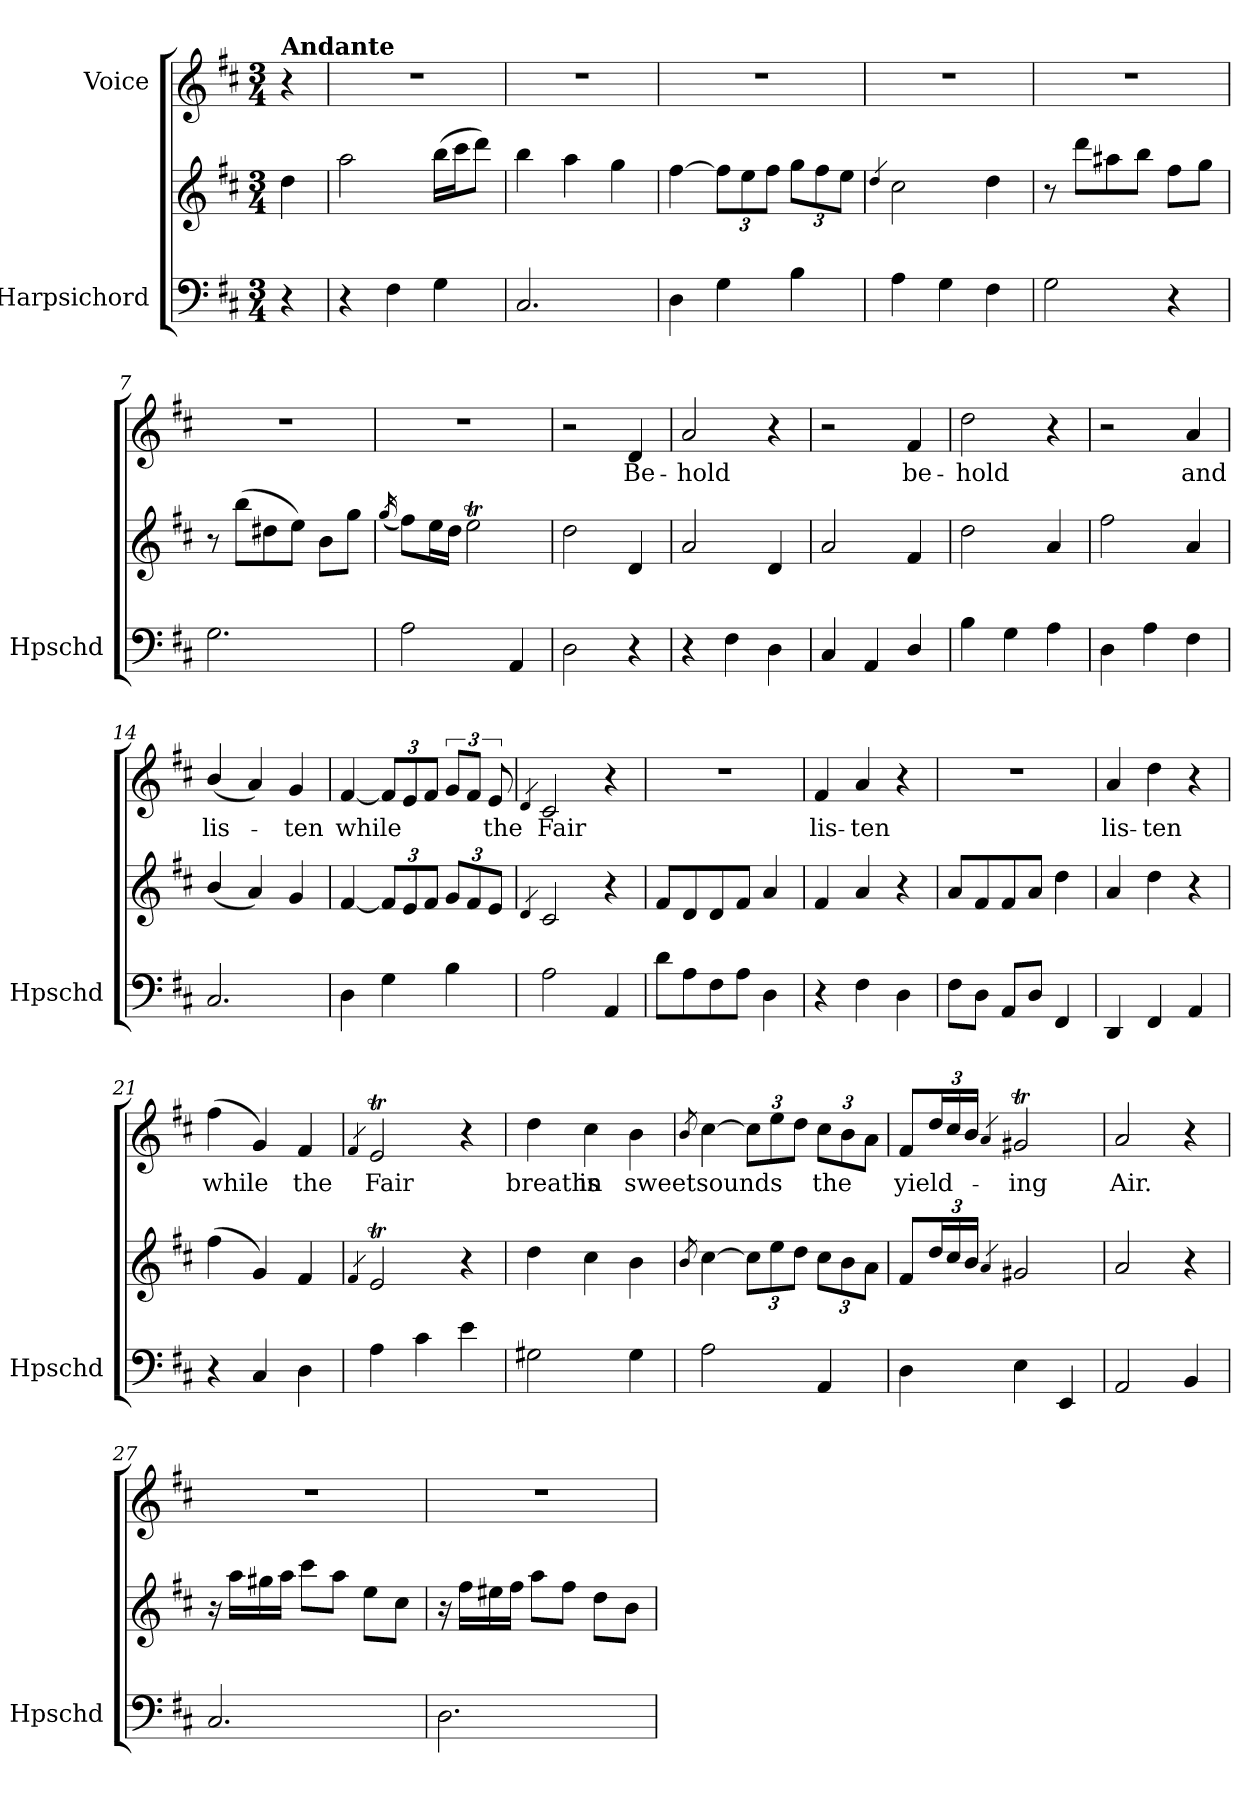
**kern	**kern	**kern	**text
*part2	*part2	*part1	*part1
*staff3	*staff2	*staff1	*staff1
*I"Harpsichord	*	*I"Voice	*
*I'Hpschd	*	*	*
*clefF4	*clefG2	*clefG2	*
*k[f#c#]	*k[f#c#]	*k[f#c#]	*
*M3/4	*M3/4	*M3/4	*
=1	=1	=1	=1
!	!	!LO:TX:a:B:t=Andante	!
4r	4dd\	4r	.
=2	=2	=2	=2
4r	2aa\	2.r	.
4F#\	.	.	.
4G\	(16bb\LL	.	.
.	16ccc#\J	.	.
.	8ddd\J)	.	.
=3	=3	=3	=3
2.C#/	4bb\	2.r	.
.	4aa\	.	.
.	4gg\	.	.
=4	=4	=4	=4
4D\	[4ff#\	2.r	.
*	*Xbrackettup	*	*
4G\	12ff#\L]	.	.
.	12ee\	.	.
.	12ff#\J	.	.
4B\	12gg\L	.	.
.	12ff#\	.	.
.	12ee\J	.	.
=5	=5	=5	=5
.	4qdd/	.	.
4A\	2cc#\	2.r	.
4G\	.	.	.
4F#\	4dd\	.	.
=6	=6	=6	=6
2G\	8r	2.r	.
.	8ddd\L	.	.
.	8aa#X\	.	.
.	8bb\J	.	.
4r	8ff#\L	.	.
.	8gg\J	.	.
=7	=7	=7	=7
2.G\	8r	2.r	.
.	(8bb\L	.	.
.	8dd#X\	.	.
.	8ee\J)	.	.
.	8b\L	.	.
.	8gg\J	.	.
=8	=8	=8	=8
.	(16qgg/	.	.
2A\	8ff#\L)	2.r	.
.	16ee\L	.	.
.	16dd\JJ	.	.
.	2eeT\	.	.
4AA/	.	.	.
=9	=9	=9	=9
2D\	2dd\	2r	.
4r	4d/	4d/	Be-
=10	=10	=10	=10
4r	2a/	2a/	-hold
4F#\	.	.	.
4D\	4d/	4r	.
=11	=11	=11	=11
4C#/	2a/	2r	.
4AA/	.	.	.
4D/	4f#/	4f#/	be-
=12	=12	=12	=12
4B\	2dd\	2dd\	-hold
4G\	.	.	.
4A\	4a/	4r	.
=13	=13	=13	=13
4D\	2ff#\	2r	.
4A\	.	.	.
4F#\	4a/	4a/	and
=14	=14	=14	=14
2.C#/	(<4b/	(4b/	lis-
.	4a/)	4a/)	.
.	4g/	4g/	-ten
=15	=15	=15	=15
4D\	[4f#/	[4f#/	while
*	*	*Xbrackettup	*
4G\	12f#/L]	12f#/L]	.
.	12e/	12e/	.
.	12f#/J	12f#/J	.
*	*	*brackettup	*
4B\	12g/L	12g/L	.
.	12f#/	12f#/J	.
.	12e/J	12e/	the
=16	=16	=16	=16
.	4qd/	4qd/	.
2A\	2c#/	2c#/	Fair
4AA/	4r	4r	.
=17	=17	=17	=17
8d\L	8f#/L	2.r	.
8A\	8d/	.	.
8F#\	8d/	.	.
8A\J	8f#/J	.	.
4D\	4a/	.	.
=18	=18	=18	=18
4r	4f#/	4f#/	lis-
4F#\	4a/	4a/	-ten
4D\	4r	4r	.
=19	=19	=19	=19
8F#\L	8a/L	2.r	.
8D\J	8f#/	.	.
8AA/L	8f#/	.	.
8D/J	8a/J	.	.
4FF#/	4dd\	.	.
=20	=20	=20	=20
4DD/	4a/	4a/	lis-
4FF#/	4dd\	4dd\	-ten
4AA/	4r	4r	.
=21	=21	=21	=21
4r	(4ff#\	(4ff#\	while
4C#/	4g/)	4g/)	.
4D\	4f#/	4f#/	the
=22	=22	=22	=22
.	4qf#/	4qf#/	.
4A\	2eT/	2eT/	Fair
4c#\	.	.	.
4e\	4r	4r	.
=23	=23	=23	=23
2G#X\	4dd\	4dd\	breaths
.	4cc#\	4cc#\	in
4G#\	4b\	4b\	sweet
=24	=24	=24	=24
.	8qb/	8qb/	.
2A\	[4cc#\	[4cc#\	sounds
*	*brackettup	*	*
.	12cc#\L]	12cc#\L]	.
.	12ee\	12ee\	.
.	12dd\J	12dd\J	.
4AA/	12cc#\L	12cc#\L	the
.	12b\	12b\	.
.	12a\J	12a\J	.
=25	=25	=25	=25
4D\	8f#/L	8f#/L	yield-
*	*Xbrackettup	*Xbrackettup	*
.	24dd/L	24dd/L	.
.	24cc#/	24cc#/	.
.	24b/JJ	24b/JJ	.
.	4qa/	4qa/	.
4E\	2g#X/	2g#Xt/	-ing
4EE/	.	.	.
=26	=26	=26	=26
2AA/	2a/	2a/	Air.
4BB/	4r	4r	.
=27	=27	=27	=27
2.C#/	16r	2.r	.
.	16aa\LL	.	.
.	16gg#X\	.	.
.	16aa\JJ	.	.
.	8ccc#\L	.	.
.	8aa\J	.	.
.	8ee\L	.	.
.	8cc#\J	.	.
=28	=28	=28	=28
2.D\	16r	2.r	.
.	16ff#\LL	.	.
.	16ee#X\	.	.
.	16ff#\JJ	.	.
.	8aa\L	.	.
.	8ff#\J	.	.
.	8dd\L	.	.
.	8b\J	.	.
=	=	=	=
*-	*-	*-	*-
